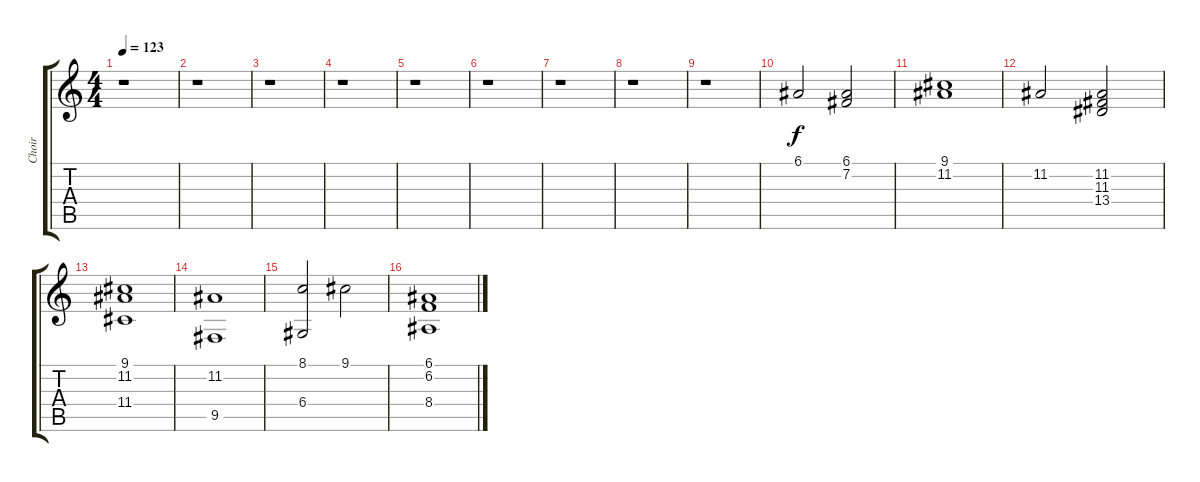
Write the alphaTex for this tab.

\track ("Choir" "Choir") {instrument choiraahs}
\staff {score tabs}
\tuning (E4 B3 G3 D3 A2 E2) {hide}
\ts (4 4)
\tempo 123
\clef g2
\ks c
r.1{dy f} |
r.1 |
r.1 |
r.1 |
r.1 |
r.1 |
r.1 |
r.1 |
r.1 |
6.1.2{volume 12} (6.1 7.2).2 |
(9.1 11.2).1 |
11.2.2 (11.2 11.3 13.4).2 |
(9.1 11.2 11.4).1 |
(11.2 9.5).1 |
(8.1 6.4).2 9.1.2 |
(6.1 6.2 8.4).1
